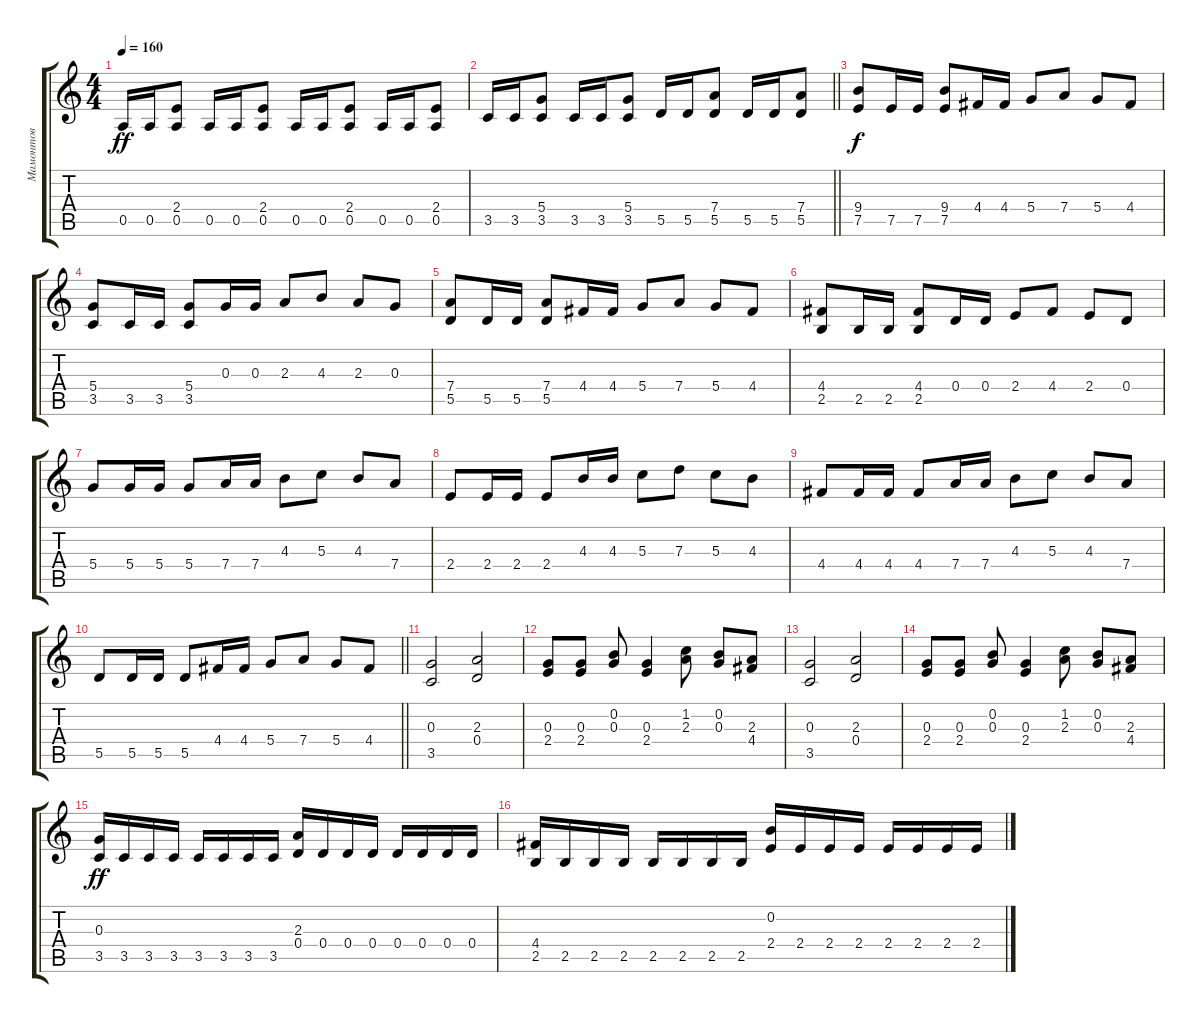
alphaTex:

\track ("Мамонтов" "Мамонтов") {instrument distortionguitar}
\staff {score tabs}
\tuning (E4 B3 G3 D3 A2 E2) {hide}
\ts (4 4)
\tempo 160
\clef g2
\ks c
0.5.16{dy ff} 0.5.16 (2.4 0.5).8 0.5.16 0.5.16 (2.4 0.5).8 0.5.16 0.5.16 (2.4 0.5).8 0.5.16 0.5.16 (2.4 0.5).8 |
\barLineRight lightlight
3.5.16 3.5.16 (5.4 3.5).8 3.5.16 3.5.16 (5.4 3.5).8 5.5.16 5.5.16 (7.4 5.5).8 5.5.16 5.5.16 (7.4 5.5).8 |
\section ("" "")
(9.4 7.5).8{dy f volume 14} 7.5.16 7.5.16 (9.4 7.5).8 4.4.16 4.4.16 5.4.8 7.4.8 5.4.8 4.4.8 |
(5.4 3.5).8 3.5.16 3.5.16 (5.4 3.5).8 0.3.16 0.3.16 2.3.8 4.3.8 2.3.8 0.3.8 |
(7.4 5.5).8 5.5.16 5.5.16 (7.4 5.5).8 4.4.16 4.4.16 5.4.8 7.4.8 5.4.8 4.4.8 |
(4.4 2.5).8 2.5.16 2.5.16 (4.4 2.5).8 0.4.16 0.4.16 2.4.8 4.4.8 2.4.8 0.4.8 |
5.4.8 5.4.16 5.4.16 5.4.8 7.4.16 7.4.16 4.3.8 5.3.8 4.3.8 7.4.8 |
2.4.8 2.4.16 2.4.16 2.4.8 4.3.16 4.3.16 5.3.8 7.3.8 5.3.8 4.3.8 |
4.4.8 4.4.16 4.4.16 4.4.8 7.4.16 7.4.16 4.3.8 5.3.8 4.3.8 7.4.8 |
\barLineRight lightlight
5.5.8 5.5.16 5.5.16 5.5.8 4.4.16 4.4.16 5.4.8 7.4.8 5.4.8 4.4.8 |
(0.3 3.5).2 (2.3 0.4).2 |
(0.3 2.4).8 (0.3 2.4).8 (0.2 0.3).8 (0.3 2.4).4 (1.2 2.3).8 (0.2 0.3).8 (2.3 4.4).8 |
(0.3 3.5).2 (2.3 0.4).2 |
(0.3 2.4).8 (0.3 2.4).8 (0.2 0.3).8 (0.3 2.4).4 (1.2 2.3).8 (0.2 0.3).8 (2.3 4.4).8 |
(0.3 3.5).16{dy ff} 3.5.16 3.5.16 3.5.16 3.5.16 3.5.16 3.5.16 3.5.16 (2.3 0.4).16 0.4.16 0.4.16 0.4.16 0.4.16 0.4.16 0.4.16 0.4.16 |
(4.4 2.5).16 2.5.16 2.5.16 2.5.16 2.5.16 2.5.16 2.5.16 2.5.16 (0.2 2.4).16 2.4.16 2.4.16 2.4.16 2.4.16 2.4.16 2.4.16 2.4.16
